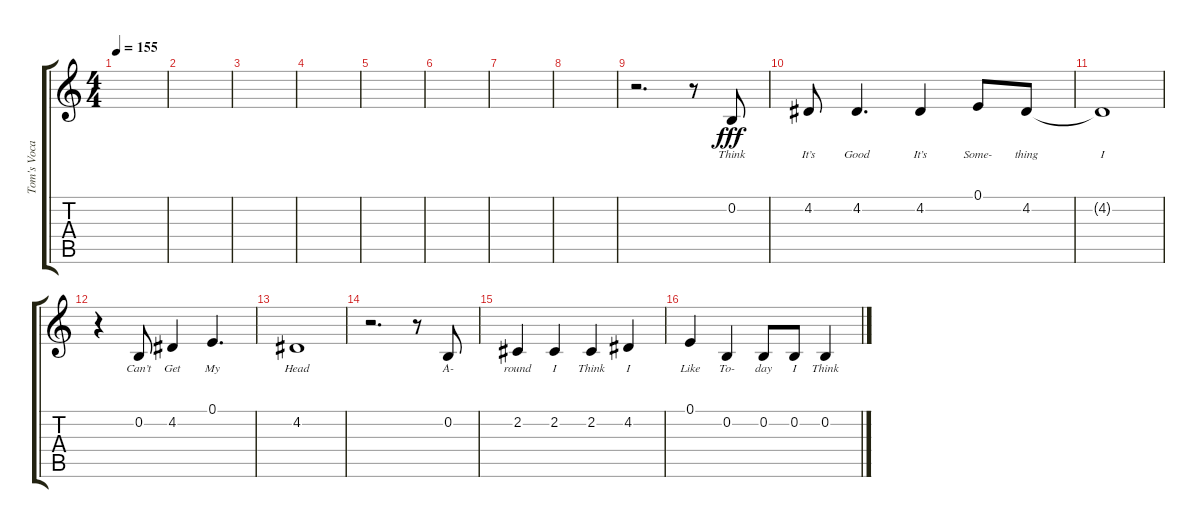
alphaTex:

\track ("Tom's Vocals" "Tom's Voca") {instrument clarinet}
\staff {score tabs}
\tuning (E4 B3 G3 D3 A2 E2) {hide}
\ts (4 4)
\tempo 155
\clef g2
\ks c
|
|
|
|
|
|
|
|
r.2{d} r.8 0.2.8{lyrics (0 "Think") lyrics (1 "") lyrics (2 "") lyrics (3 "") lyrics (4 "") dy fff} |
4.2.8{lyrics (0 "It’s") lyrics (1 "") lyrics (2 "") lyrics (3 "") lyrics (4 "")} 4.2.4{d lyrics (0 "Good") lyrics (1 "") lyrics (2 "") lyrics (3 "") lyrics (4 "")} 4.2.4{lyrics (0 "It’s") lyrics (1 "") lyrics (2 "") lyrics (3 "") lyrics (4 "")} 0.1.8{lyrics (0 "Some-") lyrics (1 "") lyrics (2 "") lyrics (3 "") lyrics (4 "")} 4.2.8{lyrics (0 "thing") lyrics (1 "") lyrics (2 "") lyrics (3 "") lyrics (4 "")} |
4.2{t}.1{lyrics (0 "I") lyrics (1 "") lyrics (2 "") lyrics (3 "") lyrics (4 "")} |
r.4 0.2.8{lyrics (0 "Can’t") lyrics (1 "") lyrics (2 "") lyrics (3 "") lyrics (4 "")} 4.2.4{lyrics (0 "Get") lyrics (1 "") lyrics (2 "") lyrics (3 "") lyrics (4 "")} 0.1.4{d lyrics (0 "My") lyrics (1 "") lyrics (2 "") lyrics (3 "") lyrics (4 "")} |
4.2.1{lyrics (0 "Head") lyrics (1 "") lyrics (2 "") lyrics (3 "") lyrics (4 "")} |
r.2{d} r.8 0.2.8{lyrics (0 "A-") lyrics (1 "") lyrics (2 "") lyrics (3 "") lyrics (4 "")} |
2.2.4{lyrics (0 "round") lyrics (1 "") lyrics (2 "") lyrics (3 "") lyrics (4 "")} 2.2.4{lyrics (0 "I") lyrics (1 "") lyrics (2 "") lyrics (3 "") lyrics (4 "")} 2.2.4{lyrics (0 "Think") lyrics (1 "") lyrics (2 "") lyrics (3 "") lyrics (4 "")} 4.2.4{lyrics (0 "I") lyrics (1 "") lyrics (2 "") lyrics (3 "") lyrics (4 "")} |
0.1.4{lyrics (0 "Like") lyrics (1 "") lyrics (2 "") lyrics (3 "") lyrics (4 "")} 0.2.4{lyrics (0 "To-") lyrics (1 "") lyrics (2 "") lyrics (3 "") lyrics (4 "")} 0.2.8{lyrics (0 "day") lyrics (1 "") lyrics (2 "") lyrics (3 "") lyrics (4 "")} 0.2.8{lyrics (0 "I") lyrics (1 "") lyrics (2 "") lyrics (3 "") lyrics (4 "")} 0.2.4{lyrics (0 "Think") lyrics (1 "") lyrics (2 "") lyrics (3 "") lyrics (4 "")}
